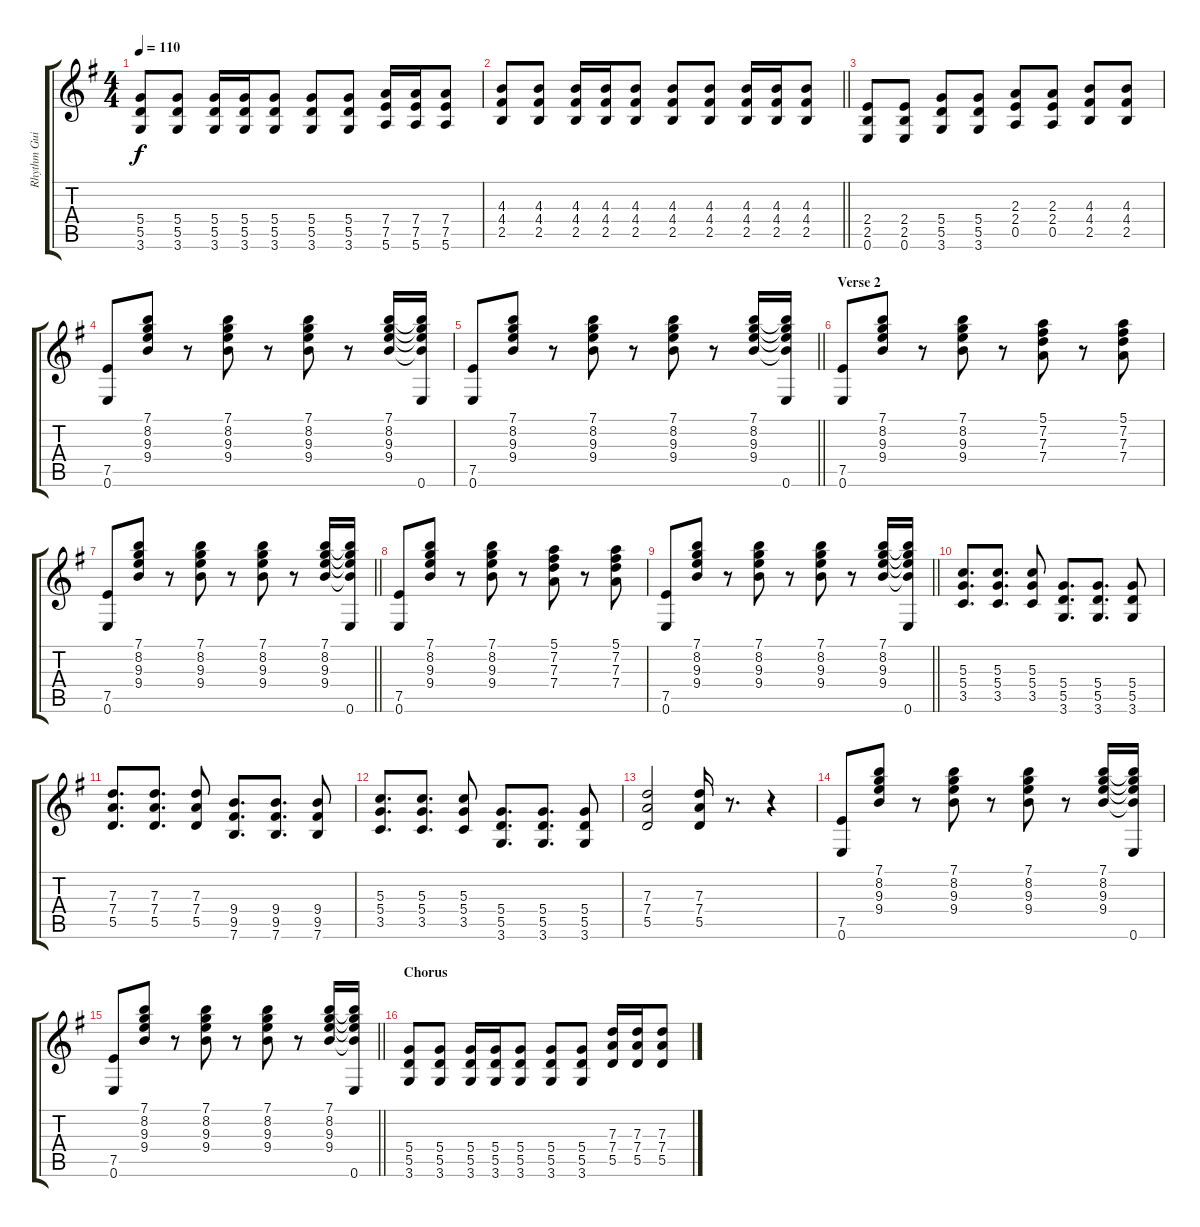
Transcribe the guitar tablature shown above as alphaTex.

\track ("Rhythm Guitar" "Rhythm Gui") {instrument overdrivenguitar}
\staff {score tabs}
\tuning (E4 B3 G3 D3 A2 E2) {hide}
\ts (4 4)
\tempo 110
\clef g2
\ks g
(5.4 5.5 3.6).8{dy f} (5.4 5.5 3.6).8 (5.4 5.5 3.6).16 (5.4 5.5 3.6).16 (5.4 5.5 3.6).8 (5.4 5.5 3.6).8 (5.4 5.5 3.6).8 (7.4 7.5 5.6).16 (7.4 7.5 5.6).16 (7.4 7.5 5.6).8 |
\barLineRight lightlight
(4.3 4.4 2.5).8 (4.3 4.4 2.5).8 (4.3 4.4 2.5).16 (4.3 4.4 2.5).16 (4.3 4.4 2.5).8 (4.3 4.4 2.5).8 (4.3 4.4 2.5).8 (4.3 4.4 2.5).16 (4.3 4.4 2.5).16 (4.3 4.4 2.5).8 |
(2.4 2.5 0.6).8 (2.4 2.5 0.6).8 (5.4 5.5 3.6).8 (5.4 5.5 3.6).8 (2.3 2.4 0.5).8 (2.3 2.4 0.5).8 (4.3 4.4 2.5).8 (4.3 4.4 2.5).8 |
(7.5 0.6).8 (7.1 8.2 9.3 9.4).8 r.8 (7.1 8.2 9.3 9.4).8 r.8 (7.1 8.2 9.3 9.4).8 r.8 (7.1 8.2 9.3 9.4).16 (7.1{t} 8.2{t} 9.3{t} 9.4{t} 0.6).16 |
\barLineRight lightlight
(7.5 0.6).8 (7.1 8.2 9.3 9.4).8 r.8 (7.1 8.2 9.3 9.4).8 r.8 (7.1 8.2 9.3 9.4).8 r.8 (7.1 8.2 9.3 9.4).16 (7.1{t} 8.2{t} 9.3{t} 9.4{t} 0.6).16 |
\section ("" "Verse 2")
(7.5 0.6).8 (7.1 8.2 9.3 9.4).8 r.8 (7.1 8.2 9.3 9.4).8 r.8 (5.1 7.2 7.3 7.4).8 r.8 (5.1 7.2 7.3 7.4).8 |
\barLineRight lightlight
(7.5 0.6).8 (7.1 8.2 9.3 9.4).8 r.8 (7.1 8.2 9.3 9.4).8 r.8 (7.1 8.2 9.3 9.4).8 r.8 (7.1 8.2 9.3 9.4).16 (7.1{t} 8.2{t} 9.3{t} 9.4{t} 0.6).16 |
(7.5 0.6).8 (7.1 8.2 9.3 9.4).8 r.8 (7.1 8.2 9.3 9.4).8 r.8 (5.1 7.2 7.3 7.4).8 r.8 (5.1 7.2 7.3 7.4).8 |
\barLineRight lightlight
(7.5 0.6).8 (7.1 8.2 9.3 9.4).8 r.8 (7.1 8.2 9.3 9.4).8 r.8 (7.1 8.2 9.3 9.4).8 r.8 (7.1 8.2 9.3 9.4).16 (7.1{t} 8.2{t} 9.3{t} 9.4{t} 0.6).16 |
(5.3 5.4 3.5).8{d} (5.3 5.4 3.5).8{d} (5.3 5.4 3.5).8 (5.4 5.5 3.6).8{d} (5.4 5.5 3.6).8{d} (5.4 5.5 3.6).8 |
(7.3 7.4 5.5).8{d} (7.3 7.4 5.5).8{d} (7.3 7.4 5.5).8 (9.4 9.5 7.6).8{d} (9.4 9.5 7.6).8{d} (9.4 9.5 7.6).8 |
(5.3 5.4 3.5).8{d} (5.3 5.4 3.5).8{d} (5.3 5.4 3.5).8 (5.4 5.5 3.6).8{d} (5.4 5.5 3.6).8{d} (5.4 5.5 3.6).8 |
(7.3 7.4 5.5).2 (7.3 7.4 5.5).16 r.8{d} r.4 |
(7.5 0.6).8 (7.1 8.2 9.3 9.4).8 r.8 (7.1 8.2 9.3 9.4).8 r.8 (7.1 8.2 9.3 9.4).8 r.8 (7.1 8.2 9.3 9.4).16 (7.1{t} 8.2{t} 9.3{t} 9.4{t} 0.6).16 |
\barLineRight lightlight
(7.5 0.6).8 (7.1 8.2 9.3 9.4).8 r.8 (7.1 8.2 9.3 9.4).8 r.8 (7.1 8.2 9.3 9.4).8 r.8 (7.1 8.2 9.3 9.4).16 (7.1{t} 8.2{t} 9.3{t} 9.4{t} 0.6).16 |
\section ("" "Chorus")
(5.4 5.5 3.6).8 (5.4 5.5 3.6).8 (5.4 5.5 3.6).16 (5.4 5.5 3.6).16 (5.4 5.5 3.6).8 (5.4 5.5 3.6).8 (5.4 5.5 3.6).8 (7.3 7.4 5.5).16 (7.3 7.4 5.5).16 (7.3 7.4 5.5).8
